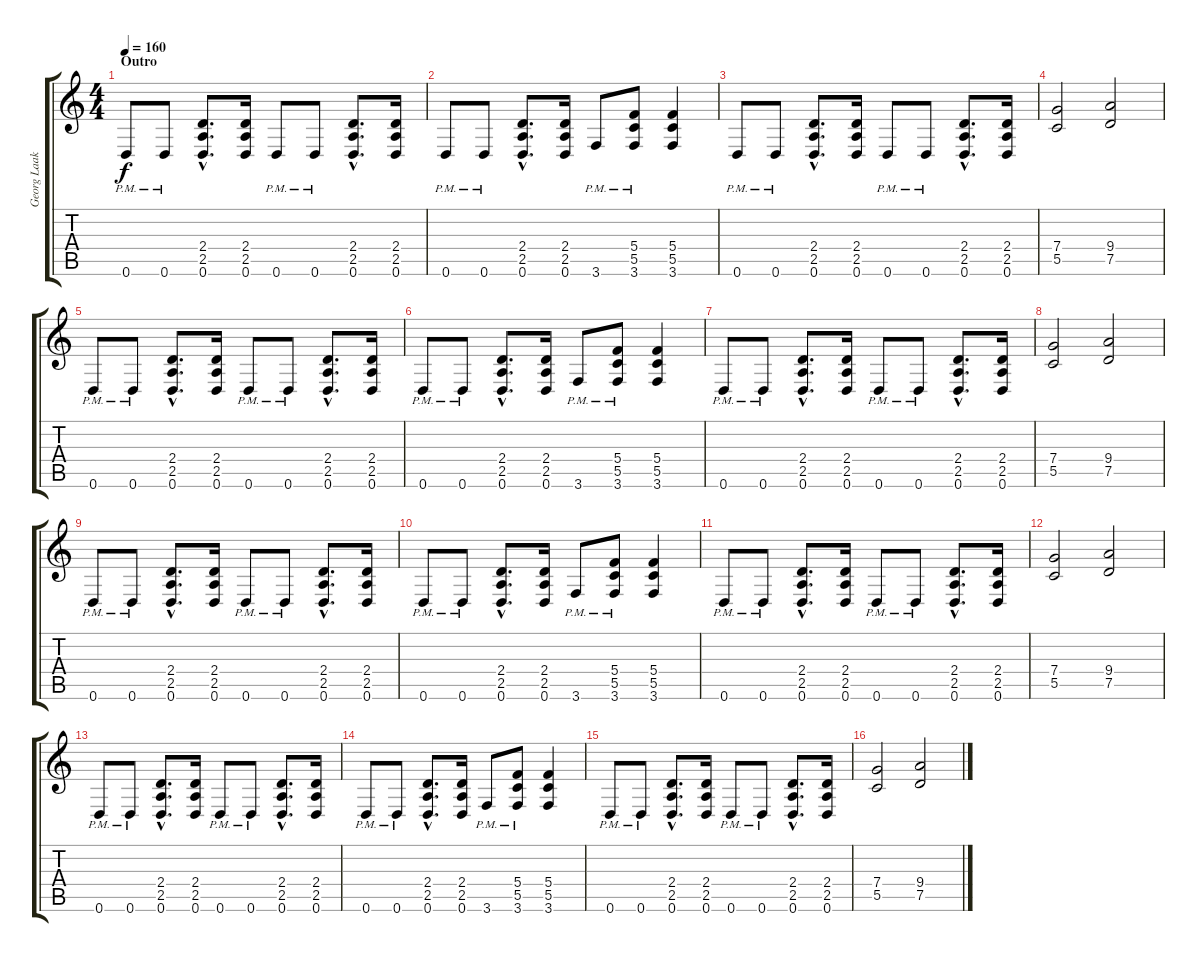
\track ("Georg Laakso" "Georg Laak") {instrument distortionguitar}
\staff {score tabs}
\tuning (D4 A3 F3 C3 G2 D2) {hide}
\ts (4 4)
\section ("" "Outro")
\tempo 160
\clef g2
\ks c
0.6{pm}.8{dy f} 0.6{pm}.8 (2.4{hac} 2.5{hac} 0.6{hac}).8{d} (2.4 2.5 0.6).16 0.6{pm}.8 0.6{pm}.8 (2.4{hac} 2.5{hac} 0.6{hac}).8{d} (2.4 2.5 0.6).16 |
0.6{pm}.8 0.6{pm}.8 (2.4{hac} 2.5{hac} 0.6{hac}).8{d} (2.4 2.5 0.6).16 3.6{pm}.8 (5.4 5.5 3.6{pm}).8 (5.4 5.5 3.6).4 |
0.6{pm}.8 0.6{pm}.8 (2.4{hac} 2.5{hac} 0.6{hac}).8{d} (2.4 2.5 0.6).16 0.6{pm}.8 0.6{pm}.8 (2.4{hac} 2.5{hac} 0.6{hac}).8{d} (2.4 2.5 0.6).16 |
(7.4 5.5).2 (9.4 7.5).2 |
0.6{pm}.8 0.6{pm}.8 (2.4{hac} 2.5{hac} 0.6{hac}).8{d} (2.4 2.5 0.6).16 0.6{pm}.8 0.6{pm}.8 (2.4{hac} 2.5{hac} 0.6{hac}).8{d} (2.4 2.5 0.6).16 |
0.6{pm}.8 0.6{pm}.8 (2.4{hac} 2.5{hac} 0.6{hac}).8{d} (2.4 2.5 0.6).16 3.6{pm}.8 (5.4 5.5 3.6{pm}).8 (5.4 5.5 3.6).4 |
0.6{pm}.8 0.6{pm}.8 (2.4{hac} 2.5{hac} 0.6{hac}).8{d} (2.4 2.5 0.6).16 0.6{pm}.8 0.6{pm}.8 (2.4{hac} 2.5{hac} 0.6{hac}).8{d} (2.4 2.5 0.6).16 |
(7.4 5.5).2 (9.4 7.5).2 |
0.6{pm}.8 0.6{pm}.8 (2.4{hac} 2.5{hac} 0.6{hac}).8{d} (2.4 2.5 0.6).16 0.6{pm}.8 0.6{pm}.8 (2.4{hac} 2.5{hac} 0.6{hac}).8{d} (2.4 2.5 0.6).16 |
0.6{pm}.8 0.6{pm}.8 (2.4{hac} 2.5{hac} 0.6{hac}).8{d} (2.4 2.5 0.6).16 3.6{pm}.8 (5.4 5.5 3.6{pm}).8 (5.4 5.5 3.6).4 |
0.6{pm}.8 0.6{pm}.8 (2.4{hac} 2.5{hac} 0.6{hac}).8{d} (2.4 2.5 0.6).16 0.6{pm}.8 0.6{pm}.8 (2.4{hac} 2.5{hac} 0.6{hac}).8{d} (2.4 2.5 0.6).16 |
(7.4 5.5).2 (9.4 7.5).2 |
0.6{pm}.8 0.6{pm}.8 (2.4{hac} 2.5{hac} 0.6{hac}).8{d} (2.4 2.5 0.6).16 0.6{pm}.8 0.6{pm}.8 (2.4{hac} 2.5{hac} 0.6{hac}).8{d} (2.4 2.5 0.6).16 |
0.6{pm}.8 0.6{pm}.8 (2.4{hac} 2.5{hac} 0.6{hac}).8{d} (2.4 2.5 0.6).16 3.6{pm}.8 (5.4 5.5 3.6{pm}).8 (5.4 5.5 3.6).4 |
0.6{pm}.8 0.6{pm}.8 (2.4{hac} 2.5{hac} 0.6{hac}).8{d} (2.4 2.5 0.6).16 0.6{pm}.8 0.6{pm}.8 (2.4{hac} 2.5{hac} 0.6{hac}).8{d} (2.4 2.5 0.6).16 |
(7.4 5.5).2 (9.4 7.5).2
